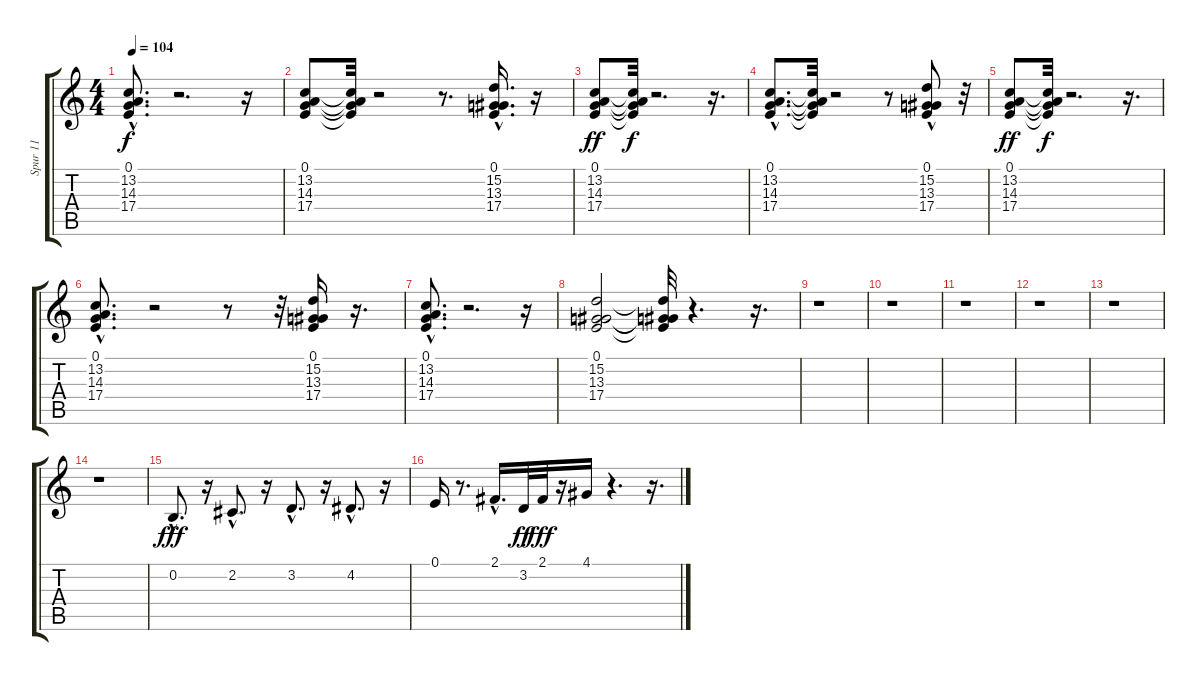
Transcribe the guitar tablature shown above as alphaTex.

\track ("Spur 11" "Spur 11") {instrument synthstrings1}
\staff {score tabs}
\tuning (E4 B3 G3 D3 A2 E2) {hide}
\ts (4 4)
\tempo 104
\clef g2
\ks c
(0.1{hac} 13.2{hac} 14.3{hac} 17.4{hac}).8{d dy f} r.2{d} r.16 |
(0.1 13.2 14.3 17.4).8 (0.1{t} 13.2{t} 14.3{t} 17.4{t}).32 r.2 r.8{d} (0.1{hac} 15.2{hac} 13.3{hac} 17.4{hac}).16{d} r.16 |
(0.1 13.2 14.3 17.4).8{dy ff} (0.1{t} 13.2{t} 14.3{t} 17.4{t}).32{dy f} r.2{d} r.16{d} |
(0.1{hac} 13.2{hac} 14.3{hac} 17.4{hac}).8{d} (0.1{t} 13.2{t} 14.3{t} 17.4{t}).32 r.2 r.8 (0.1 15.2{hac} 13.3 17.4).8 r.32 |
(0.1 13.2 14.3 17.4).8{dy ff} (0.1{t} 13.2{t} 14.3{t} 17.4{t}).32{dy f} r.2{d} r.16{d} |
(0.1{hac} 13.2{hac} 14.3{hac} 17.4{hac}).8{d} r.2 r.8 r.32 (0.1 15.2 13.3 17.4).16 r.16{d} |
(0.1{hac} 13.2{hac} 14.3{hac} 17.4{hac}).8{d} r.2{d} r.16 |
(0.1 15.2 13.3 17.4).2 (0.1{t} 15.2{t} 13.3{t} 17.4{t}).32 r.4{d} r.16{d} |
r.1 |
r.1 |
r.1 |
r.1 |
r.1 |
r.1 |
0.2{hac}.8{d dy fff} r.16 2.2{hac}.8{d} r.16 3.2{hac}.8{d} r.16 4.2{hac}.8{d} r.16 |
0.1.16 r.8{d} 2.1{hac}.16{d} 3.2.32{dy ff} 2.1.32{dy fff} r.16 4.1.16 r.4{d} r.16{d}
